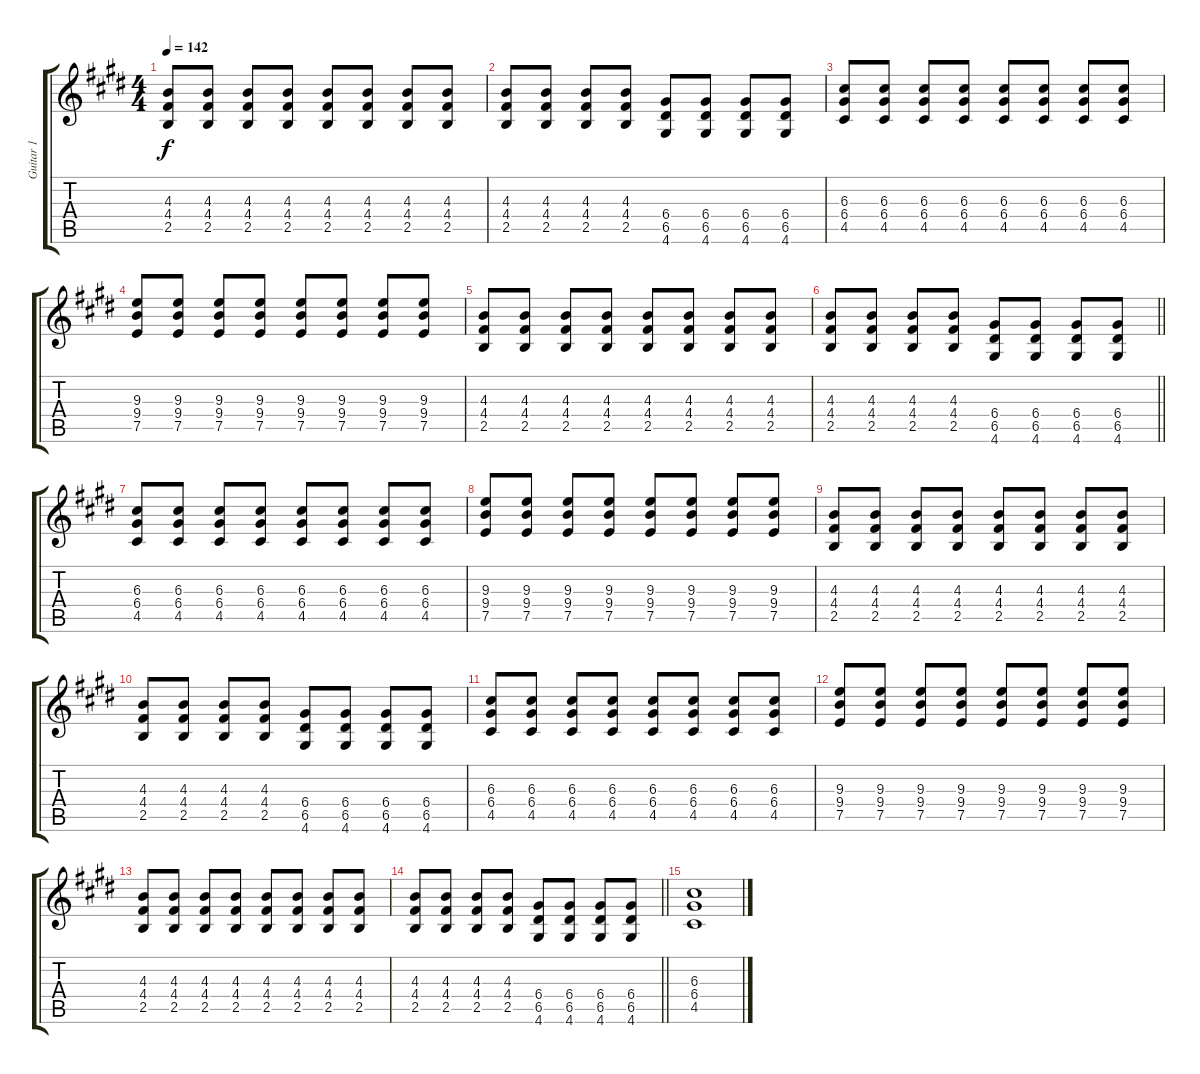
\track ("Guitar 1" "Guitar 1") {instrument overdrivenguitar}
\staff {score tabs}
\tuning (E4 B3 G3 D3 A2 E2) {hide}
\ts (4 4)
\tempo 142
\clef g2
\ks e
(4.3 4.4 2.5).8{dy f} (4.3 4.4 2.5).8 (4.3 4.4 2.5).8 (4.3 4.4 2.5).8 (4.3 4.4 2.5).8 (4.3 4.4 2.5).8 (4.3 4.4 2.5).8 (4.3 4.4 2.5).8 |
(4.3 4.4 2.5).8 (4.3 4.4 2.5).8 (4.3 4.4 2.5).8 (4.3 4.4 2.5).8 (6.4 6.5 4.6).8 (6.4 6.5 4.6).8 (6.4 6.5 4.6).8 (6.4 6.5 4.6).8 |
(6.3 6.4 4.5).8 (6.3 6.4 4.5).8 (6.3 6.4 4.5).8 (6.3 6.4 4.5).8 (6.3 6.4 4.5).8 (6.3 6.4 4.5).8 (6.3 6.4 4.5).8 (6.3 6.4 4.5).8 |
(9.3 9.4 7.5).8 (9.3 9.4 7.5).8 (9.3 9.4 7.5).8 (9.3 9.4 7.5).8 (9.3 9.4 7.5).8 (9.3 9.4 7.5).8 (9.3 9.4 7.5).8 (9.3 9.4 7.5).8 |
(4.3 4.4 2.5).8 (4.3 4.4 2.5).8 (4.3 4.4 2.5).8 (4.3 4.4 2.5).8 (4.3 4.4 2.5).8 (4.3 4.4 2.5).8 (4.3 4.4 2.5).8 (4.3 4.4 2.5).8 |
\barLineRight lightlight
(4.3 4.4 2.5).8 (4.3 4.4 2.5).8 (4.3 4.4 2.5).8 (4.3 4.4 2.5).8 (6.4 6.5 4.6).8 (6.4 6.5 4.6).8 (6.4 6.5 4.6).8 (6.4 6.5 4.6).8 |
(6.3 6.4 4.5).8 (6.3 6.4 4.5).8 (6.3 6.4 4.5).8 (6.3 6.4 4.5).8 (6.3 6.4 4.5).8 (6.3 6.4 4.5).8 (6.3 6.4 4.5).8 (6.3 6.4 4.5).8 |
(9.3 9.4 7.5).8 (9.3 9.4 7.5).8 (9.3 9.4 7.5).8 (9.3 9.4 7.5).8 (9.3 9.4 7.5).8 (9.3 9.4 7.5).8 (9.3 9.4 7.5).8 (9.3 9.4 7.5).8 |
(4.3 4.4 2.5).8 (4.3 4.4 2.5).8 (4.3 4.4 2.5).8 (4.3 4.4 2.5).8 (4.3 4.4 2.5).8 (4.3 4.4 2.5).8 (4.3 4.4 2.5).8 (4.3 4.4 2.5).8 |
(4.3 4.4 2.5).8 (4.3 4.4 2.5).8 (4.3 4.4 2.5).8 (4.3 4.4 2.5).8 (6.4 6.5 4.6).8 (6.4 6.5 4.6).8 (6.4 6.5 4.6).8 (6.4 6.5 4.6).8 |
(6.3 6.4 4.5).8 (6.3 6.4 4.5).8 (6.3 6.4 4.5).8 (6.3 6.4 4.5).8 (6.3 6.4 4.5).8 (6.3 6.4 4.5).8 (6.3 6.4 4.5).8 (6.3 6.4 4.5).8 |
(9.3 9.4 7.5).8 (9.3 9.4 7.5).8 (9.3 9.4 7.5).8 (9.3 9.4 7.5).8 (9.3 9.4 7.5).8 (9.3 9.4 7.5).8 (9.3 9.4 7.5).8 (9.3 9.4 7.5).8 |
(4.3 4.4 2.5).8 (4.3 4.4 2.5).8 (4.3 4.4 2.5).8 (4.3 4.4 2.5).8 (4.3 4.4 2.5).8 (4.3 4.4 2.5).8 (4.3 4.4 2.5).8 (4.3 4.4 2.5).8 |
\barLineRight lightlight
(4.3 4.4 2.5).8 (4.3 4.4 2.5).8 (4.3 4.4 2.5).8 (4.3 4.4 2.5).8 (6.4 6.5 4.6).8 (6.4 6.5 4.6).8 (6.4 6.5 4.6).8 (6.4 6.5 4.6).8 |
(6.3 6.4 4.5).1
